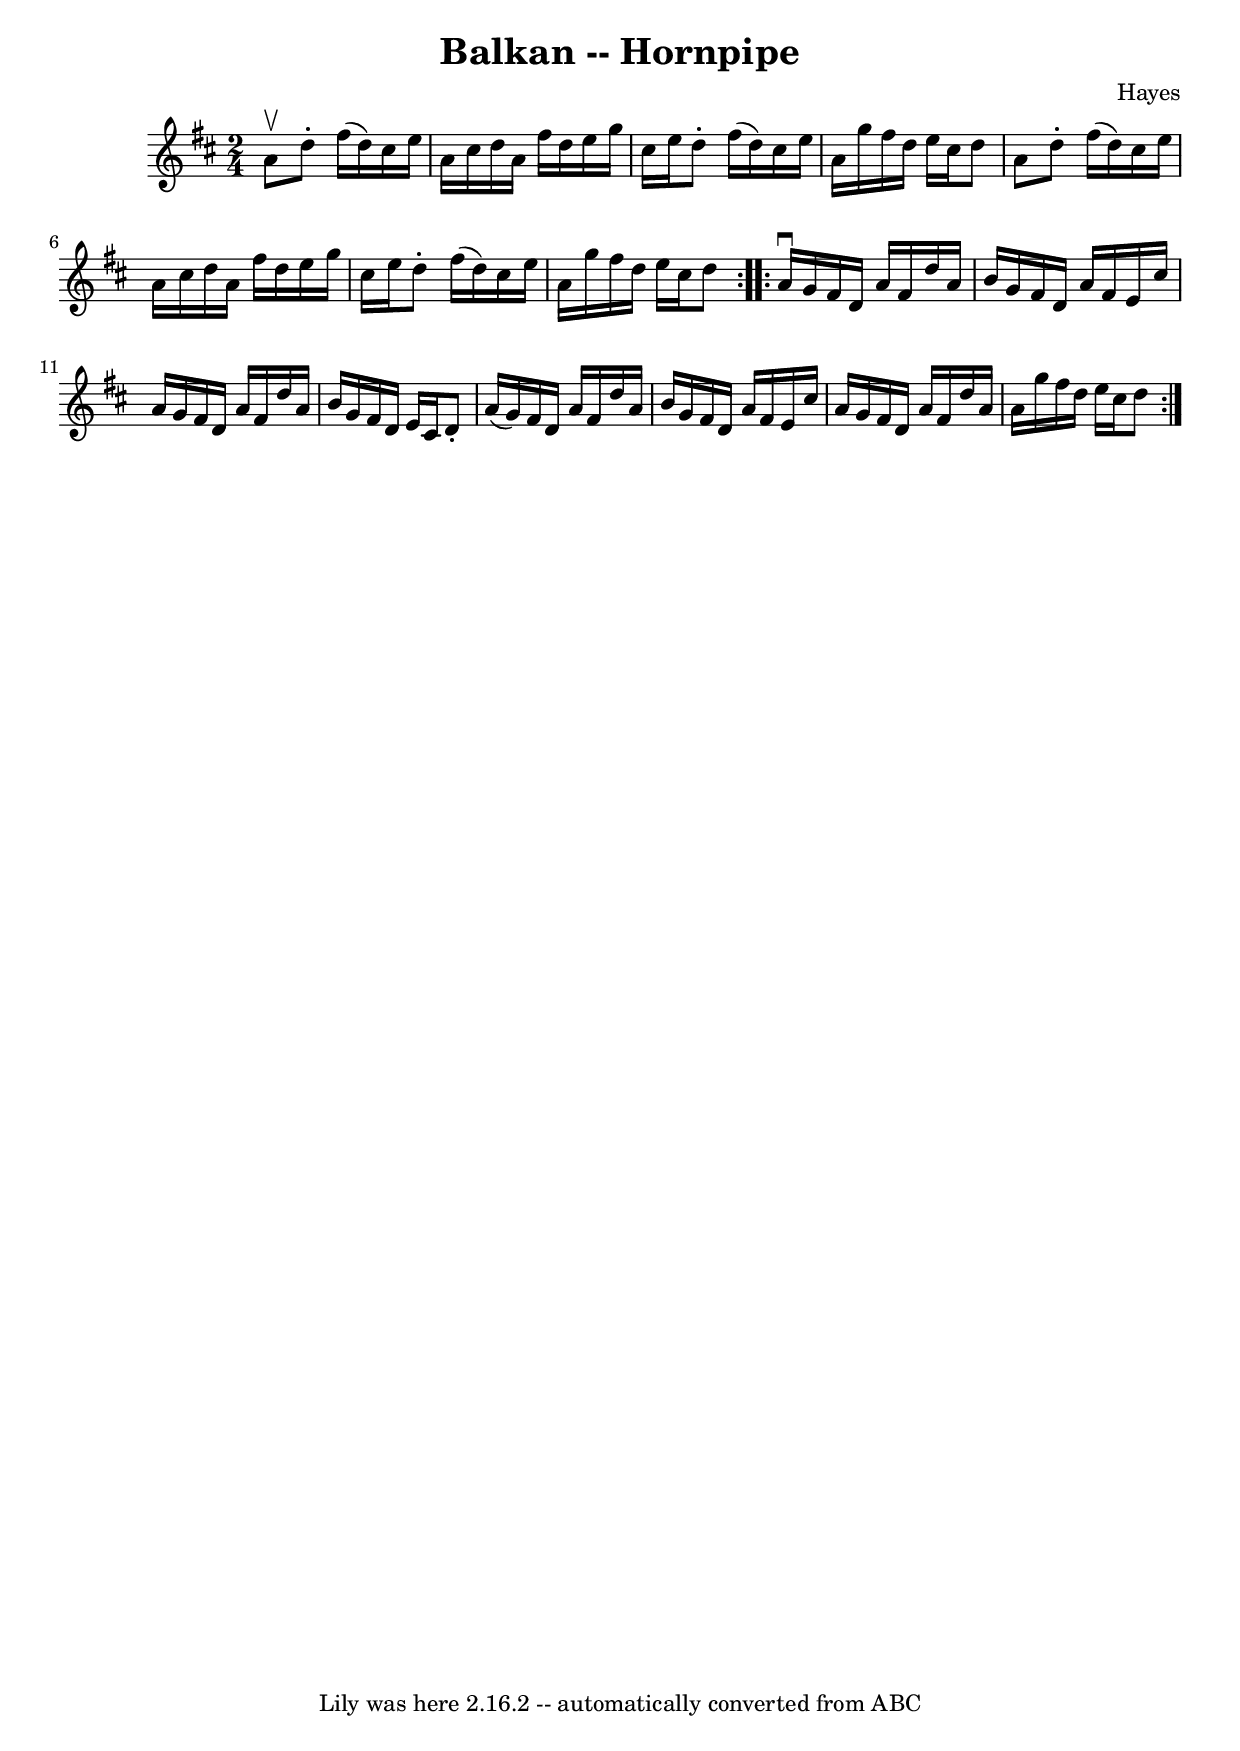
\version "2.16.2"
\include "Mammoth.ily"
\header {
  %% book = "Cole's 1000 Fiddle Tunes"
 composer = "Hayes"
 crossRefNumber = "1"
 footnotes = ""
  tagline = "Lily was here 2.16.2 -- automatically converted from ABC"
  title = "Balkan -- Hornpipe"

}
voicedefault =  {



  \repeat volta 2 {

    \time 2/4 
    \key d \major a'8^\upbow  |
 d''8-. fis''16 (d''16) cis''16 e''16 a'16 cis''16  |
 d''16 a'16 fis''16 d''16 e''16 g''16 cis''16 e''16   |
 d''8-. fis''16 ( d''16) cis''16 e''16 a'16 g''16   |
 fis''16 d''16 e''16 cis''16 d''8 a'8   |
 d''8-. fis''16 (d''16) cis''16 e''16 a'16 cis''16   |
 d''16 a'16 fis''16 d''16 e''16 g''16 cis''16 e''16   |
 d''8-. fis''16 ( d''16) cis''16 e''16 a'16 g''16   |
 fis''16 d''16    
 e''16 cis''16 d''8  
  }     
  \repeat volta 2 { a'16^\downbow g'16    |
 fis'16 d'16 a'16 fis'16 d''16 a'16 b'16 g'16   |
 fis'16 d'16 a'16 fis'16 e'16 cis''16 a'16 g'16   |
 fis'16 d'16 a'16 fis'16 d''16 a'16 b'16 g'16   |
 fis'16 d'16 e'16 cis'16 d'8-. a'16 (g'16)  |
 fis'16 d'16 a'16 fis'16 d''16 a'16 b'16 g'16   |
 fis'16 d'16 a'16 fis'16 e'16 cis''16 a'16 g'16   |
 fis'16 d'16 a'16 fis'16 d''16 a'16 a'16 g''16   |
 fis''16 d''16 e''16 cis''16 d''8  
  }   

}

\score{
  <<

    \context Staff="default"
    {
      \voicedefault 
      
    }

  >>
  \layout {
    
  }
  \midi {
  }

}
